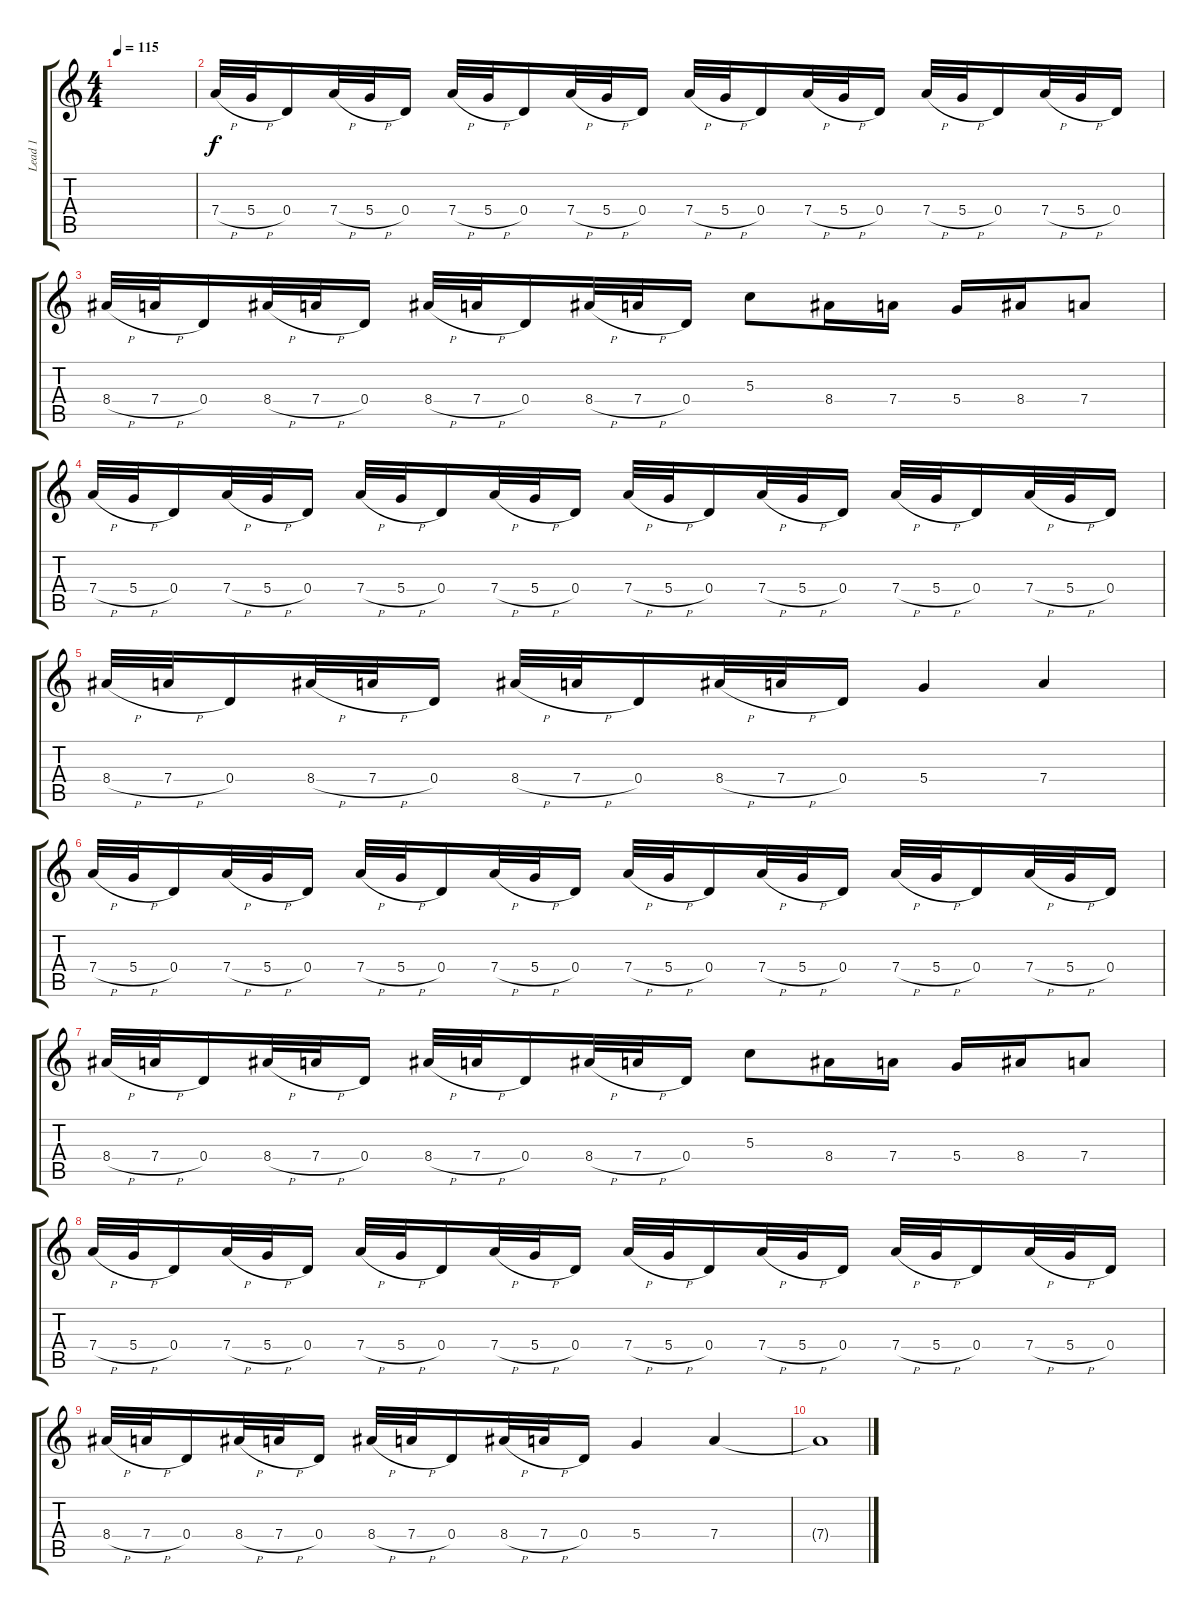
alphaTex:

\track ("Lead 1" "Lead 1") {instrument distortionguitar}
\staff {score tabs}
\tuning (E4 B3 G3 D3 A2 E2) {hide}
\ts (4 4)
\tempo 115
\clef g2
\ks c
|
7.4{h}.32 5.4{h}.32 0.4.16 7.4{h}.32 5.4{h}.32 0.4.16 7.4{h}.32 5.4{h}.32 0.4.16 7.4{h}.32 5.4{h}.32 0.4.16 7.4{h}.32 5.4{h}.32 0.4.16 7.4{h}.32 5.4{h}.32 0.4.16 7.4{h}.32 5.4{h}.32 0.4.16 7.4{h}.32 5.4{h}.32 0.4.16 |
8.4{h}.32 7.4{h}.32 0.4.16 8.4{h}.32 7.4{h}.32 0.4.16 8.4{h}.32 7.4{h}.32 0.4.16 8.4{h}.32 7.4{h}.32 0.4.16 5.3.8 8.4.16 7.4.16 5.4.16 8.4.16 7.4.8 |
7.4{h}.32 5.4{h}.32 0.4.16 7.4{h}.32 5.4{h}.32 0.4.16 7.4{h}.32 5.4{h}.32 0.4.16 7.4{h}.32 5.4{h}.32 0.4.16 7.4{h}.32 5.4{h}.32 0.4.16 7.4{h}.32 5.4{h}.32 0.4.16 7.4{h}.32 5.4{h}.32 0.4.16 7.4{h}.32 5.4{h}.32 0.4.16 |
8.4{h}.32 7.4{h}.32 0.4.16 8.4{h}.32 7.4{h}.32 0.4.16 8.4{h}.32 7.4{h}.32 0.4.16 8.4{h}.32 7.4{h}.32 0.4.16 5.4.4 7.4.4 |
7.4{h}.32 5.4{h}.32 0.4.16 7.4{h}.32 5.4{h}.32 0.4.16 7.4{h}.32 5.4{h}.32 0.4.16 7.4{h}.32 5.4{h}.32 0.4.16 7.4{h}.32 5.4{h}.32 0.4.16 7.4{h}.32 5.4{h}.32 0.4.16 7.4{h}.32 5.4{h}.32 0.4.16 7.4{h}.32 5.4{h}.32 0.4.16 |
8.4{h}.32 7.4{h}.32 0.4.16 8.4{h}.32 7.4{h}.32 0.4.16 8.4{h}.32 7.4{h}.32 0.4.16 8.4{h}.32 7.4{h}.32 0.4.16 5.3.8 8.4.16 7.4.16 5.4.16 8.4.16 7.4.8 |
7.4{h}.32 5.4{h}.32 0.4.16 7.4{h}.32 5.4{h}.32 0.4.16 7.4{h}.32 5.4{h}.32 0.4.16 7.4{h}.32 5.4{h}.32 0.4.16 7.4{h}.32 5.4{h}.32 0.4.16 7.4{h}.32 5.4{h}.32 0.4.16 7.4{h}.32 5.4{h}.32 0.4.16 7.4{h}.32 5.4{h}.32 0.4.16 |
8.4{h}.32 7.4{h}.32 0.4.16 8.4{h}.32 7.4{h}.32 0.4.16 8.4{h}.32 7.4{h}.32 0.4.16 8.4{h}.32 7.4{h}.32 0.4.16 5.4.4 7.4.4 |
7.4{t}.1
